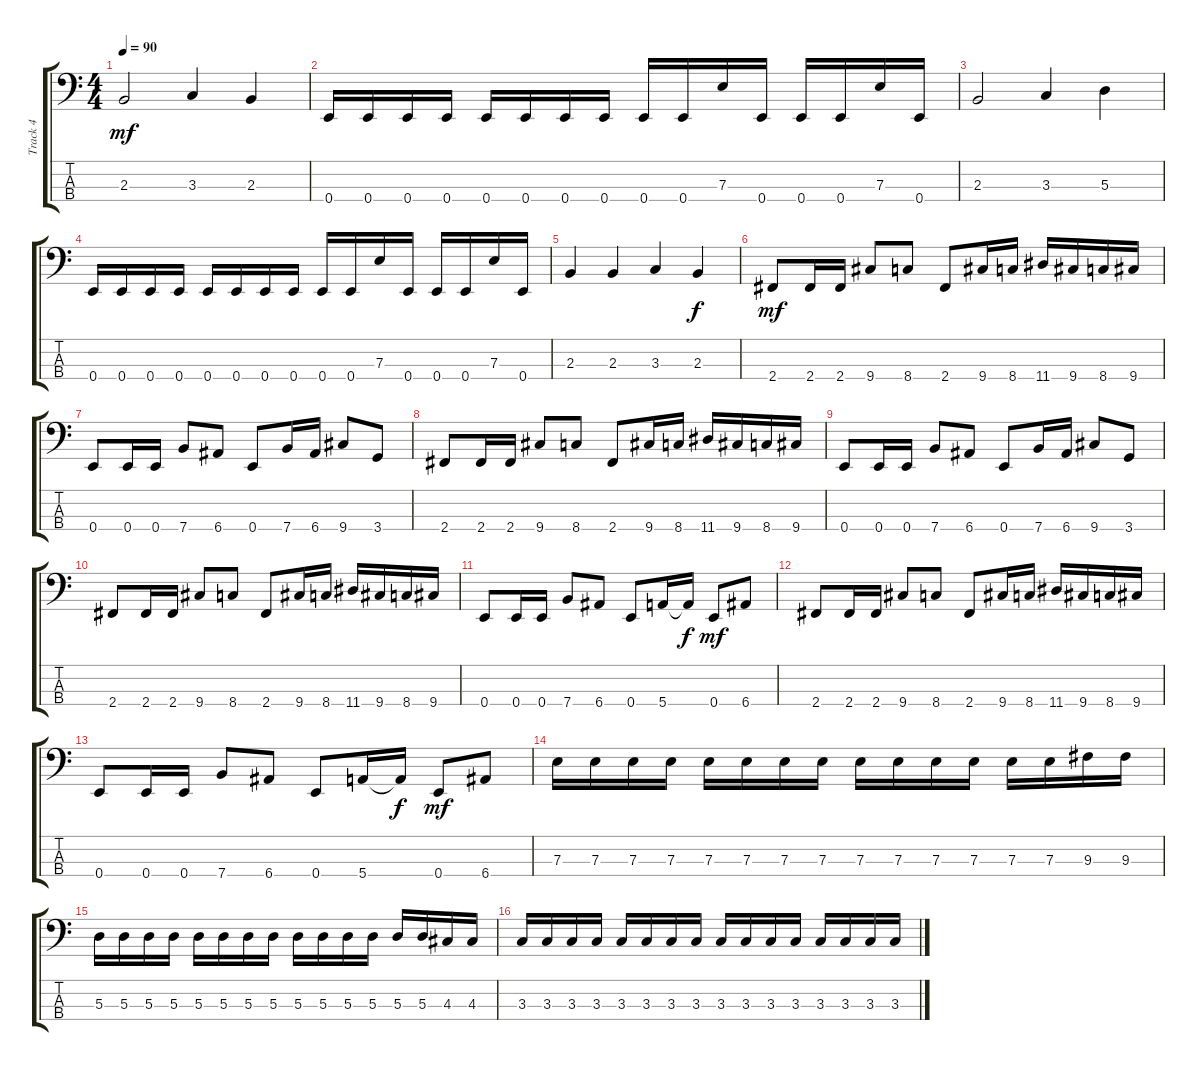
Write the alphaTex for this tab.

\track ("Track 4" "Track 4") {instrument electricbassfinger}
\staff {score tabs}
\tuning (G2 D2 A1 E1) {hide}
\ts (4 4)
\tempo 90
\clef f4
\ks c
2.3.2{dy mf} 3.3.4 2.3.4 |
0.4.16 0.4.16 0.4.16 0.4.16 0.4.16 0.4.16 0.4.16 0.4.16 0.4.16 0.4.16 7.3.16 0.4.16 0.4.16 0.4.16 7.3.16 0.4.16 |
2.3.2 3.3.4 5.3.4 |
0.4.16 0.4.16 0.4.16 0.4.16 0.4.16 0.4.16 0.4.16 0.4.16 0.4.16 0.4.16 7.3.16 0.4.16 0.4.16 0.4.16 7.3.16 0.4.16 |
2.3.4 2.3.4 3.3.4 2.3.4{dy f} |
2.4.8{dy mf} 2.4.16 2.4.16 9.4.8 8.4.8 2.4.8 9.4.16 8.4.16 11.4.16 9.4.16 8.4.16 9.4.16 |
0.4.8 0.4.16 0.4.16 7.4.8 6.4.8 0.4.8 7.4.16 6.4.16 9.4.8 3.4.8 |
2.4.8 2.4.16 2.4.16 9.4.8 8.4.8 2.4.8 9.4.16 8.4.16 11.4.16 9.4.16 8.4.16 9.4.16 |
0.4.8 0.4.16 0.4.16 7.4.8 6.4.8 0.4.8 7.4.16 6.4.16 9.4.8 3.4.8 |
2.4.8 2.4.16 2.4.16 9.4.8 8.4.8 2.4.8 9.4.16 8.4.16 11.4.16 9.4.16 8.4.16 9.4.16 |
0.4.8 0.4.16 0.4.16 7.4.8 6.4.8 0.4.8 5.4.16 5.4{t}.16{dy f} 0.4.8{dy mf} 6.4.8 |
2.4.8 2.4.16 2.4.16 9.4.8 8.4.8 2.4.8 9.4.16 8.4.16 11.4.16 9.4.16 8.4.16 9.4.16 |
0.4.8 0.4.16 0.4.16 7.4.8 6.4.8 0.4.8 5.4.16 5.4{t}.16{dy f} 0.4.8{dy mf} 6.4.8 |
7.3.16 7.3.16 7.3.16 7.3.16 7.3.16 7.3.16 7.3.16 7.3.16 7.3.16 7.3.16 7.3.16 7.3.16 7.3.16 7.3.16 9.3.16 9.3.16 |
5.3.16 5.3.16 5.3.16 5.3.16 5.3.16 5.3.16 5.3.16 5.3.16 5.3.16 5.3.16 5.3.16 5.3.16 5.3.16 5.3.16 4.3.16 4.3.16 |
3.3.16 3.3.16 3.3.16 3.3.16 3.3.16 3.3.16 3.3.16 3.3.16 3.3.16 3.3.16 3.3.16 3.3.16 3.3.16 3.3.16 3.3.16 3.3.16
